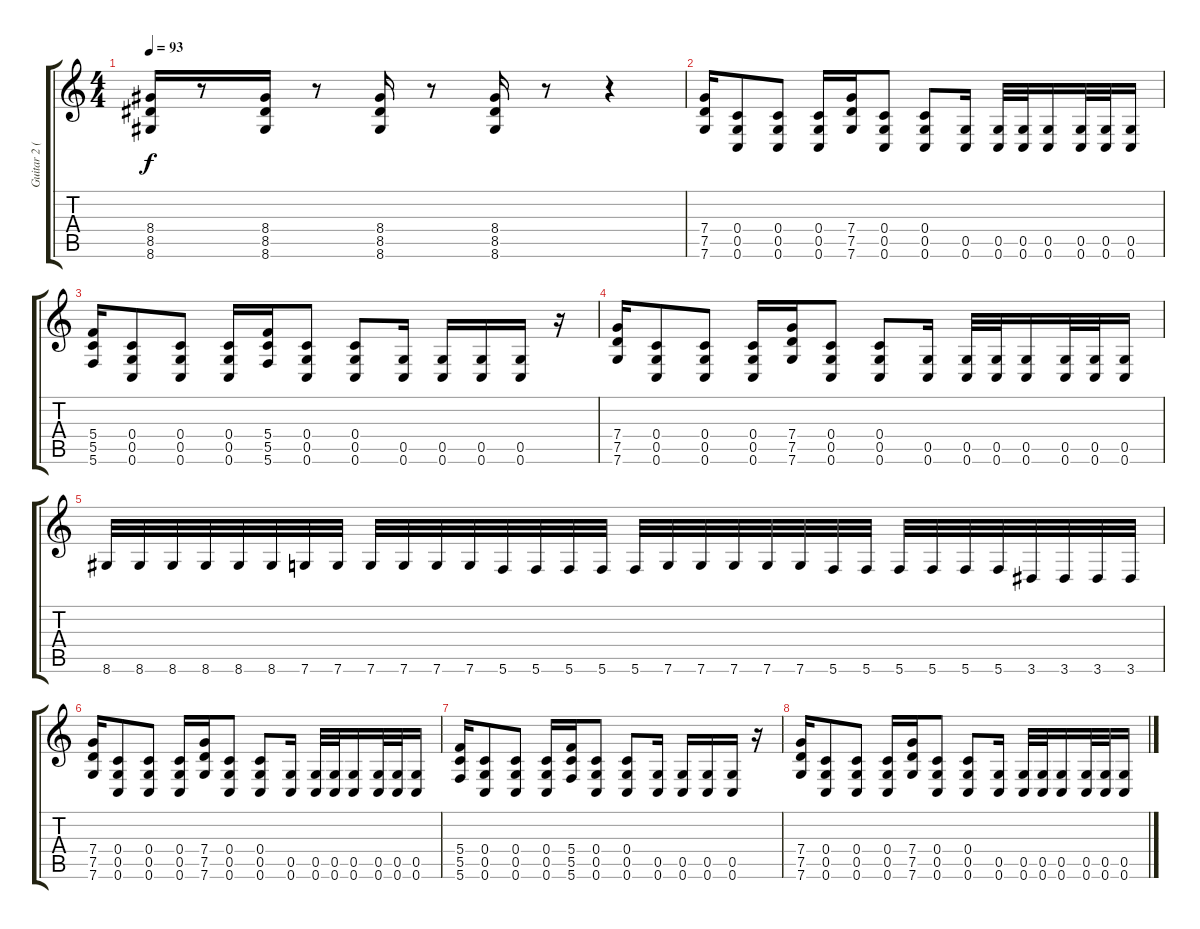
\track ("Guitar 2 (Distorted- Padget)" "Guitar 2 (") {instrument distortionguitar}
\staff {score tabs}
\tuning (D4 A3 F3 C3 G2 C2) {hide}
\ts (4 4)
\tempo 93
\clef g2
\ks c
(8.4 8.5 8.6).16{dy f} r.8 (8.4 8.5 8.6).16 r.8 (8.4 8.5 8.6).16 r.8 (8.4 8.5 8.6).16 r.8 r.4 |
(7.4 7.5 7.6).16 (0.4 0.5 0.6).8 (0.4 0.5 0.6).8 (0.4 0.5 0.6).16 (7.4 7.5 7.6).16 (0.4 0.5 0.6).8 (0.4 0.5 0.6).8 (0.5 0.6).16 (0.5 0.6).32 (0.5 0.6).32 (0.5 0.6).16 (0.5 0.6).32 (0.5 0.6).32 (0.5 0.6).16 |
(5.4 5.5 5.6).16 (0.4 0.5 0.6).8 (0.4 0.5 0.6).8 (0.4 0.5 0.6).16 (5.4 5.5 5.6).16 (0.4 0.5 0.6).8 (0.4 0.5 0.6).8 (0.5 0.6).16 (0.5 0.6).16 (0.5 0.6).16 (0.5 0.6).16 r.16 |
(7.4 7.5 7.6).16 (0.4 0.5 0.6).8 (0.4 0.5 0.6).8 (0.4 0.5 0.6).16 (7.4 7.5 7.6).16 (0.4 0.5 0.6).8 (0.4 0.5 0.6).8 (0.5 0.6).16 (0.5 0.6).32 (0.5 0.6).32 (0.5 0.6).16 (0.5 0.6).32 (0.5 0.6).32 (0.5 0.6).16 |
8.6.32 8.6.32 8.6.32 8.6.32 8.6.32 8.6.32 7.6.32 7.6.32 7.6.32 7.6.32 7.6.32 7.6.32 5.6.32 5.6.32 5.6.32 5.6.32 5.6.32 7.6.32 7.6.32 7.6.32 7.6.32 7.6.32 5.6.32 5.6.32 5.6.32 5.6.32 5.6.32 5.6.32 3.6.32 3.6.32 3.6.32 3.6.32 |
(7.4 7.5 7.6).16 (0.4 0.5 0.6).8 (0.4 0.5 0.6).8 (0.4 0.5 0.6).16 (7.4 7.5 7.6).16 (0.4 0.5 0.6).8 (0.4 0.5 0.6).8 (0.5 0.6).16 (0.5 0.6).32 (0.5 0.6).32 (0.5 0.6).16 (0.5 0.6).32 (0.5 0.6).32 (0.5 0.6).16 |
(5.4 5.5 5.6).16 (0.4 0.5 0.6).8 (0.4 0.5 0.6).8 (0.4 0.5 0.6).16 (5.4 5.5 5.6).16 (0.4 0.5 0.6).8 (0.4 0.5 0.6).8 (0.5 0.6).16 (0.5 0.6).16 (0.5 0.6).16 (0.5 0.6).16 r.16 |
(7.4 7.5 7.6).16 (0.4 0.5 0.6).8 (0.4 0.5 0.6).8 (0.4 0.5 0.6).16 (7.4 7.5 7.6).16 (0.4 0.5 0.6).8 (0.4 0.5 0.6).8 (0.5 0.6).16 (0.5 0.6).32 (0.5 0.6).32 (0.5 0.6).16 (0.5 0.6).32 (0.5 0.6).32 (0.5 0.6).16
